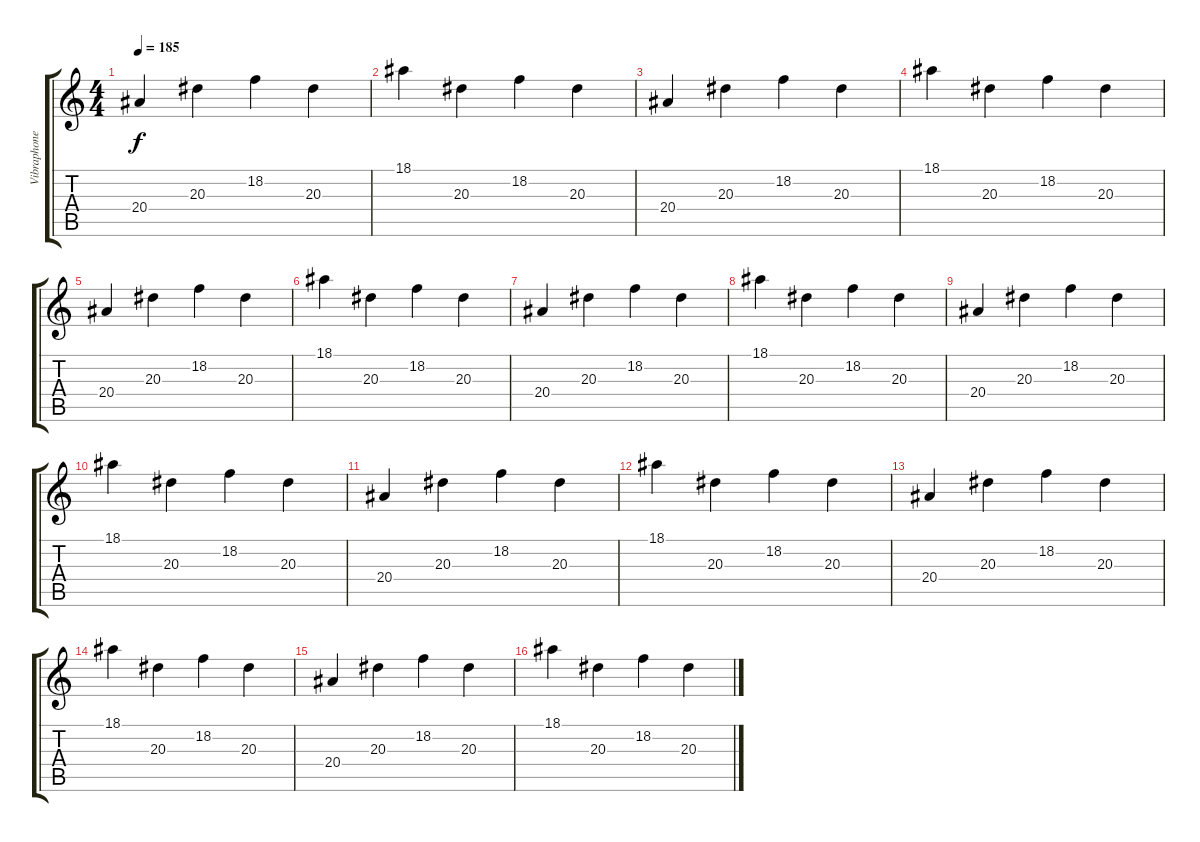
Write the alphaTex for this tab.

\track ("Vibraphone" "Vibraphone") {instrument vibraphone}
\staff {score tabs}
\tuning (E4 B3 G3 D3 A2 E2) {hide}
\ts (4 4)
\tempo 185
\clef g2
\ks c
20.4.4{dy f instrument vibraphone} 20.3.4 18.2.4 20.3.4 |
18.1.4 20.3.4 18.2.4 20.3.4 |
20.4.4 20.3.4 18.2.4 20.3.4 |
18.1.4 20.3.4 18.2.4 20.3.4 |
20.4.4 20.3.4 18.2.4 20.3.4 |
18.1.4 20.3.4 18.2.4 20.3.4 |
20.4.4 20.3.4 18.2.4 20.3.4 |
18.1.4 20.3.4 18.2.4 20.3.4 |
20.4.4 20.3.4 18.2.4 20.3.4 |
18.1.4 20.3.4 18.2.4 20.3.4 |
20.4.4 20.3.4 18.2.4 20.3.4 |
18.1.4 20.3.4 18.2.4 20.3.4 |
20.4.4 20.3.4 18.2.4 20.3.4 |
18.1.4 20.3.4 18.2.4 20.3.4 |
20.4.4 20.3.4 18.2.4 20.3.4 |
18.1.4 20.3.4 18.2.4 20.3.4
